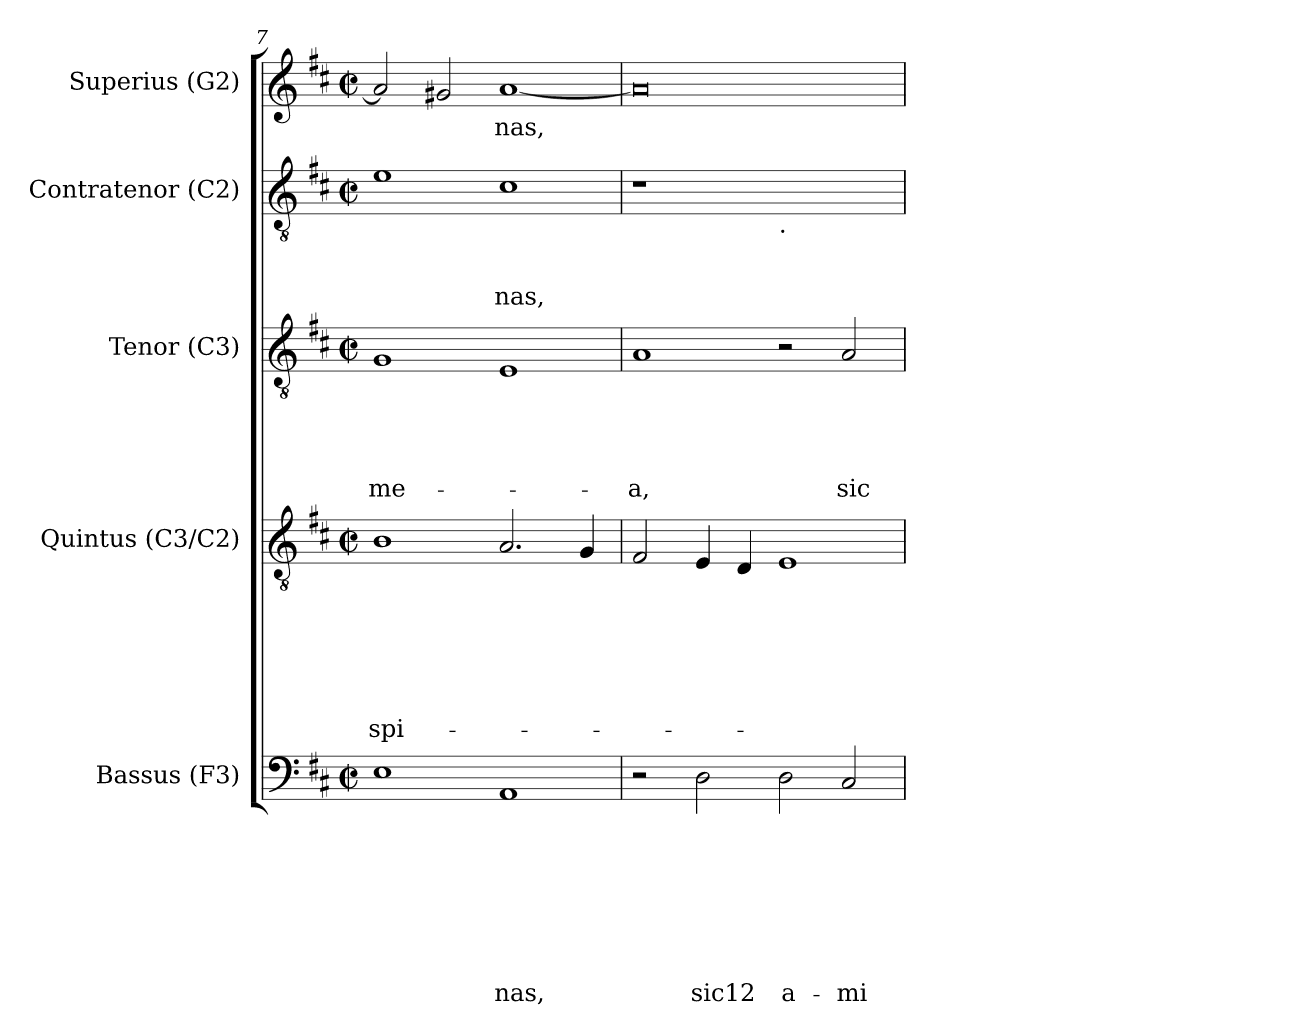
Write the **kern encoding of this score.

**kern	**text	**text	**text	**text	**text	**text	**text	**text	**kern	**text	**text	**text	**text	**text	**text	**text	**kern	**text	**text	**text	**text	**text	**kern	**text	**text	**text	**kern	**text
*part5	*part5	*part5	*part5	*part5	*part5	*part5	*part5	*part5	*part4	*part4	*part4	*part4	*part4	*part4	*part4	*part4	*part3	*part3	*part3	*part3	*part3	*part3	*part2	*part2	*part2	*part2	*part1	*part1
*staff5	*staff5	*staff5	*staff5	*staff5	*staff5	*staff5	*staff5	*staff5	*staff4	*staff4	*staff4	*staff4	*staff4	*staff4	*staff4	*staff4	*staff3	*staff3	*staff3	*staff3	*staff3	*staff3	*staff2	*staff2	*staff2	*staff2	*staff1	*staff1
*I"Bassus (F3)	*	*	*	*	*	*	*	*	*I"Quintus (C3/C2)	*	*	*	*	*	*	*	*I"Tenor (C3)	*	*	*	*	*	*I"Contratenor (C2)	*	*	*	*I"Superius (G2)	*
*I'B.	*	*	*	*	*	*	*	*	*I'Q.	*	*	*	*	*	*	*	*I'T.	*	*	*	*	*	*I'Ct.	*	*	*	*I'S.	*
*clefF4	*	*	*	*	*	*	*	*	*clefGv2	*	*	*	*	*	*	*	*clefGv2	*	*	*	*	*	*clefGv2	*	*	*	*clefG2	*
*k[f#c#]	*	*	*	*	*	*	*	*	*k[f#c#]	*	*	*	*	*	*	*	*k[f#c#]	*	*	*	*	*	*k[f#c#]	*	*	*	*k[f#c#]	*
*D:	*	*	*	*	*	*	*	*	*D:	*	*	*	*	*	*	*	*D:	*	*	*	*	*	*D:	*	*	*	*D:	*
*M2/2	*	*	*	*	*	*	*	*	*M2/2	*	*	*	*	*	*	*	*M2/2	*	*	*	*	*	*M2/2	*	*	*	*M2/2	*
*met(c|)	*	*	*	*	*	*	*	*	*met(c|)	*	*	*	*	*	*	*	*met(c|)	*	*	*	*	*	*met(c|)	*	*	*	*met(c|)	*
=7	=7	=7	=7	=7	=7	=7	=7	=7	=7	=7	=7	=7	=7	=7	=7	=7	=7	=7	=7	=7	=7	=7	=7	=7	=7	=7	=7	=7
!	!	!	!	!	!	!	!	!	!	!	!	!	!	!	!	!LO:LY:b	!	!	!	!	!	!LO:LY:b	!	!	!	!	!	!
1E	.	.	.	.	.	.	.	.	1B	.	.	.	.	.	.	spi-	1G	.	.	.	.	me-	1e	.	.	.	2a/]	.
.	.	.	.	.	.	.	.	.	.	.	.	.	.	.	.	.	.	.	.	.	.	.	.	.	.	.	2g#/	.
!	!	!	!	!	!	!	!	!LO:LY:b	!	!	!	!	!	!	!	!	!	!	!	!	!	!	!	!	!	!LO:LY:b	!	!LO:LY:b
1AA	.	.	.	.	.	.	.	-nas,	2.A/	.	.	.	.	.	.	.	1E	.	.	.	.	.	1c#	.	.	-nas,	[>1a	-nas,
.	.	.	.	.	.	.	.	.	4G/	.	.	.	.	.	.	.	.	.	.	.	.	.	.	.	.	.	.	.
!!LO:PB:g=z
=8	=8	=8	=8	=8	=8	=8	=8	=8	=8	=8	=8	=8	=8	=8	=8	=8	=8	=8	=8	=8	=8	=8	=8	=8	=8	=8	=8	=8
!	!	!	!	!	!	!	!	!	!	!	!	!	!	!	!	!	!	!	!	!	!	!LO:LY:b	!	!	!	!	!	!
2r	.	.	.	.	.	.	.	.	2F#/	.	.	.	.	.	.	.	1A	.	.	.	.	-a,	1r	.	.	.	0a]	.
!	!	!	!	!	!	!	!	!LO:LY:b	!	!	!	!	!	!	!	!	!	!	!	!	!	!	!	!	!	!	!	!
2D\	.	.	.	.	.	.	.	sic12	4E/	.	.	.	.	.	.	.	.	.	.	.	.	.	.	.	.	.	.	.
.	.	.	.	.	.	.	.	.	4D/	.	.	.	.	.	.	.	.	.	.	.	.	.	.	.	.	.	.	.
!	!	!	!	!	!	!	!	!	!	!	!	!	!	!	!	!	!	!	!	!	!	!	!LO:TX:b:t=.	!	!	!	!	!
!	!	!	!	!	!	!	!	!LO:LY:b	!	!	!	!	!	!	!	!	!	!	!	!	!	!	!	!	!	!	!	!
2D\	.	.	.	.	.	.	.	a-	1E	.	.	.	.	.	.	.	2r	.	.	.	.	.	1ryy	.	.	.	.	.
!	!	!	!	!	!	!	!	!LO:LY:b	!	!	!	!	!	!	!	!	!	!	!	!	!	!LO:LY:b	!	!	!	!	!	!
2C#/	.	.	.	.	.	.	.	-mi-	.	.	.	.	.	.	.	.	2A/	.	.	.	.	sic	.	.	.	.	.	.
=	=	=	=	=	=	=	=	=	=	=	=	=	=	=	=	=	=	=	=	=	=	=	=	=	=	=	=	=
*-	*-	*-	*-	*-	*-	*-	*-	*-	*-	*-	*-	*-	*-	*-	*-	*-	*-	*-	*-	*-	*-	*-	*-	*-	*-	*-	*-	*-
